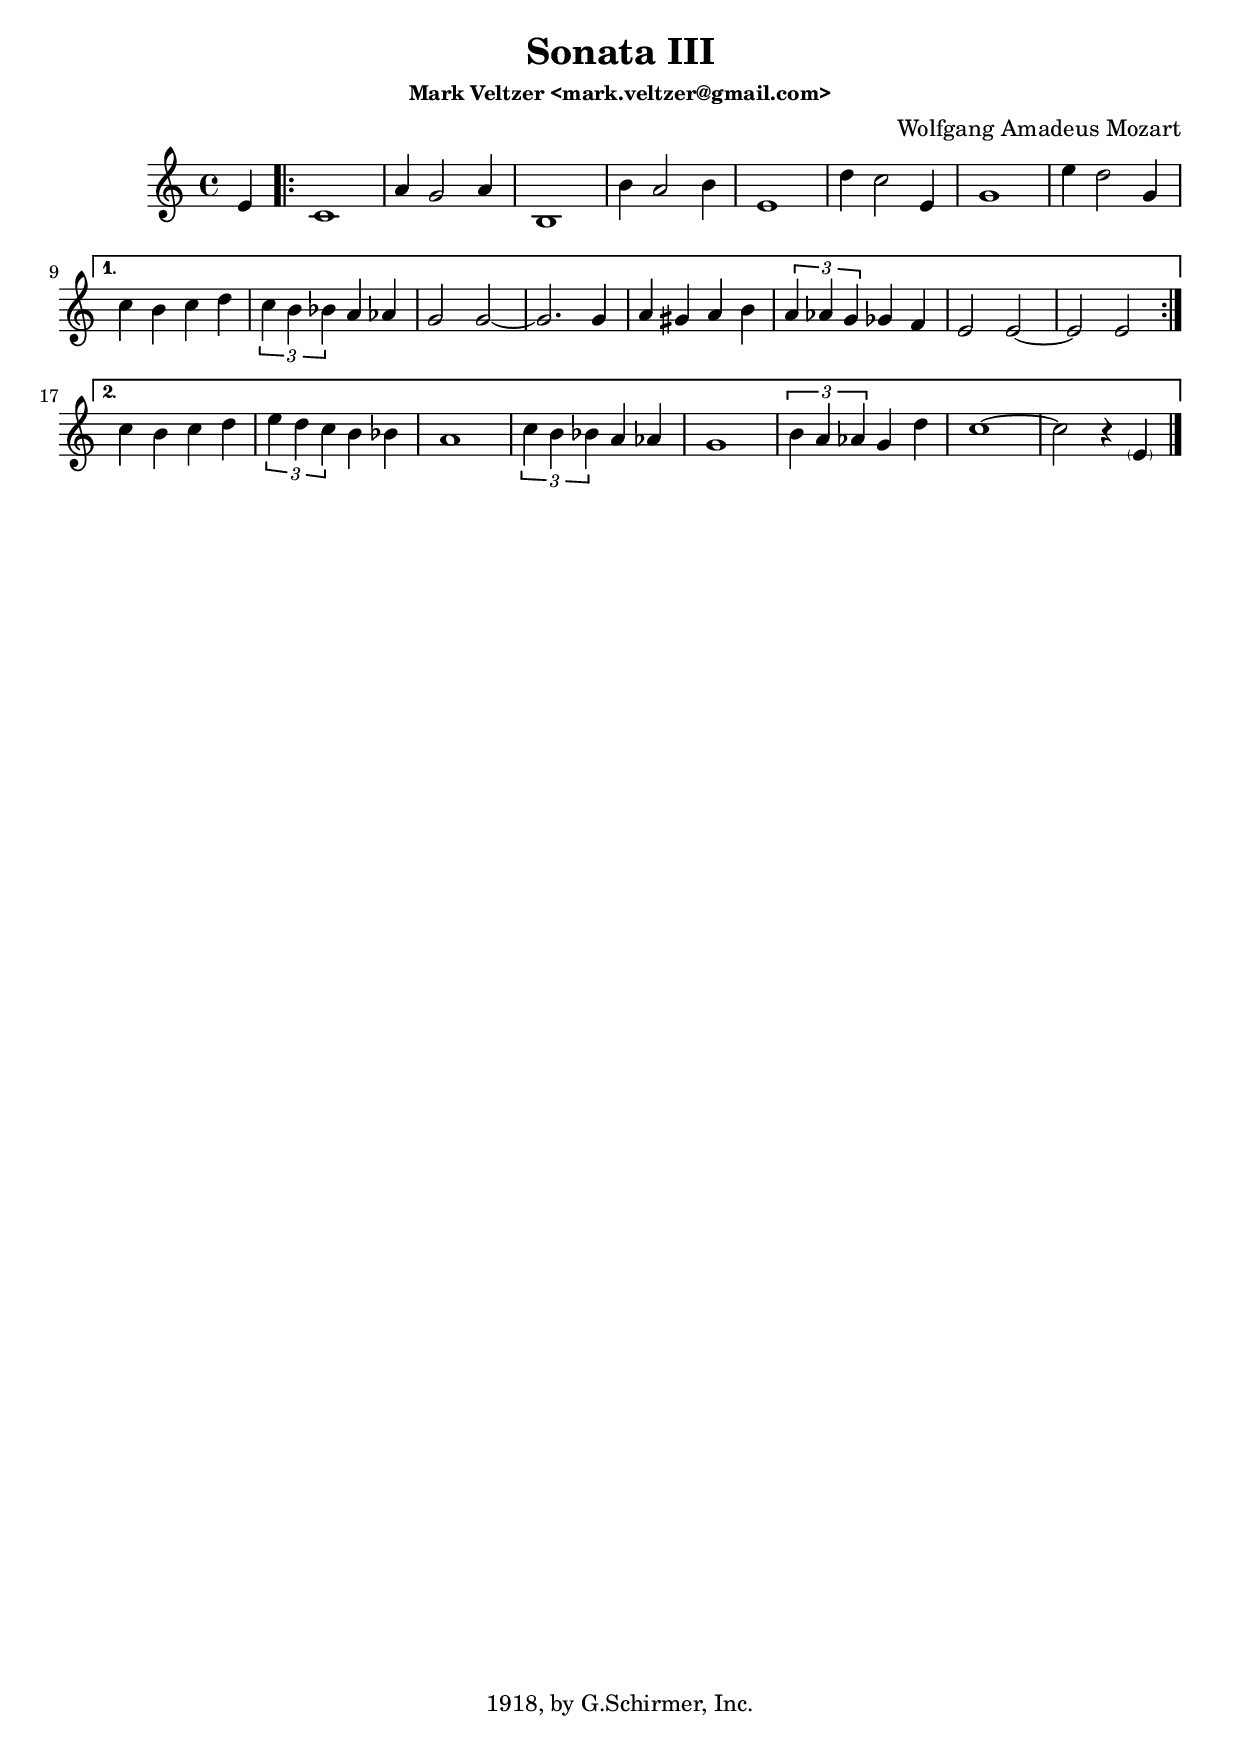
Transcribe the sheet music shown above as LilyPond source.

\include "lilypond/include/common.lyi"
\header {
	title="Sonata III"
	composer="Wolfgang Amadeus Mozart"
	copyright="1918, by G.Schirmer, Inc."
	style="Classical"
	remark="Edited, revised and fingered by Richard Epstein"
}
%{
	Schirmer's library of musical classics"
	An accompaniment for Second Piano by Edvard Grieg may be found in Schirmer's Library, Vol. 1440.
%}

tune={
	\key c \major
	\time 4/4
	\partial 4 e'4 |
	\repeat volta 2 {
		c'1 | a'4 g'2 a'4 | b1 | b'4 a'2 b'4 |
		e'1 | d''4 c''2 e'4 | g'1 | e''4 d''2 g'4 |
	}
	\alternative {
		{
			c''4 b'4 c''4 d''4 | \times 2/3 { c''4 b'4 bes'4 } a'4 aes'4 | g'2 g'2~ | g'2. g'4 |
			a'4 gis'4 a'4 b'4 | \times 2/3 { a'4 aes'4 g'4 } ges'4 f'4 | e'2 e'2~ | e'2 e'2 |
		}
		{
			c''4 b'4 c''4 d''4 | \times 2/3 { e''4 d''4 c''4 } b'4 bes'4 | a'1 | \times 2/3 { c''4 b'4 bes'4 } a'4 aes'4 |
			g'1 | \times 2/3 { b'4 a'4 aes'4 } g'4 d''4 | c''1~ | c''2 r4 <\parenthesize e'>4 \bar "|."
		}
	}
}

\score {
	<<
		\context Staff \tune
	>>
	\midi {}
	\layout {}
}
